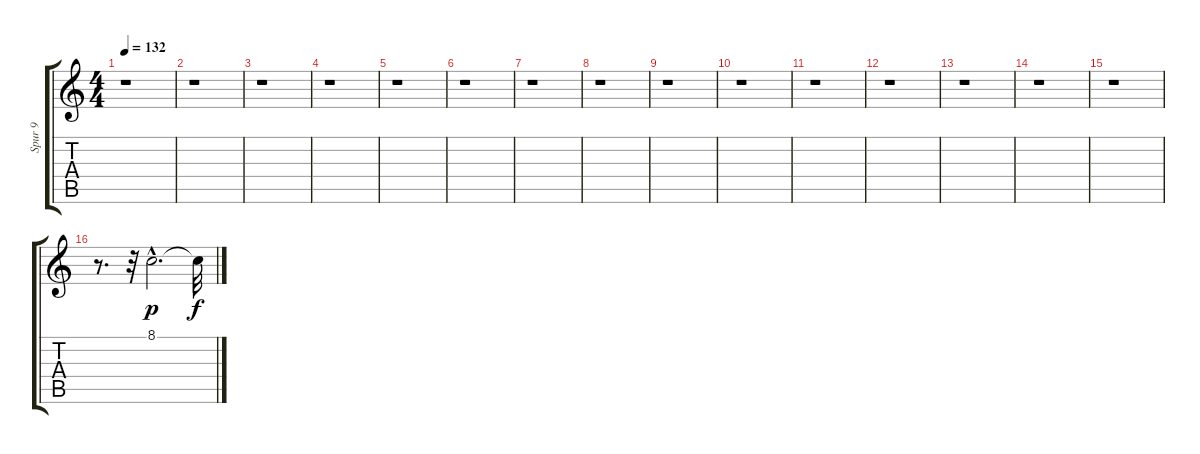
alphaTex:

\track ("Spur 9" "Spur 9") {instrument reversecymbal}
\staff {score tabs}
\tuning (E4 B3 G3 D3 A2 E2) {hide}
\ts (4 4)
\tempo 132
\clef g2
\ks c
r.1{dy f} |
r.1 |
r.1 |
r.1 |
r.1 |
r.1 |
r.1 |
r.1 |
r.1 |
r.1 |
r.1 |
r.1 |
r.1 |
r.1 |
r.1 |
r.8{d} r.32 8.1{hac}.2{d dy p} 8.1{t}.32{dy f}
